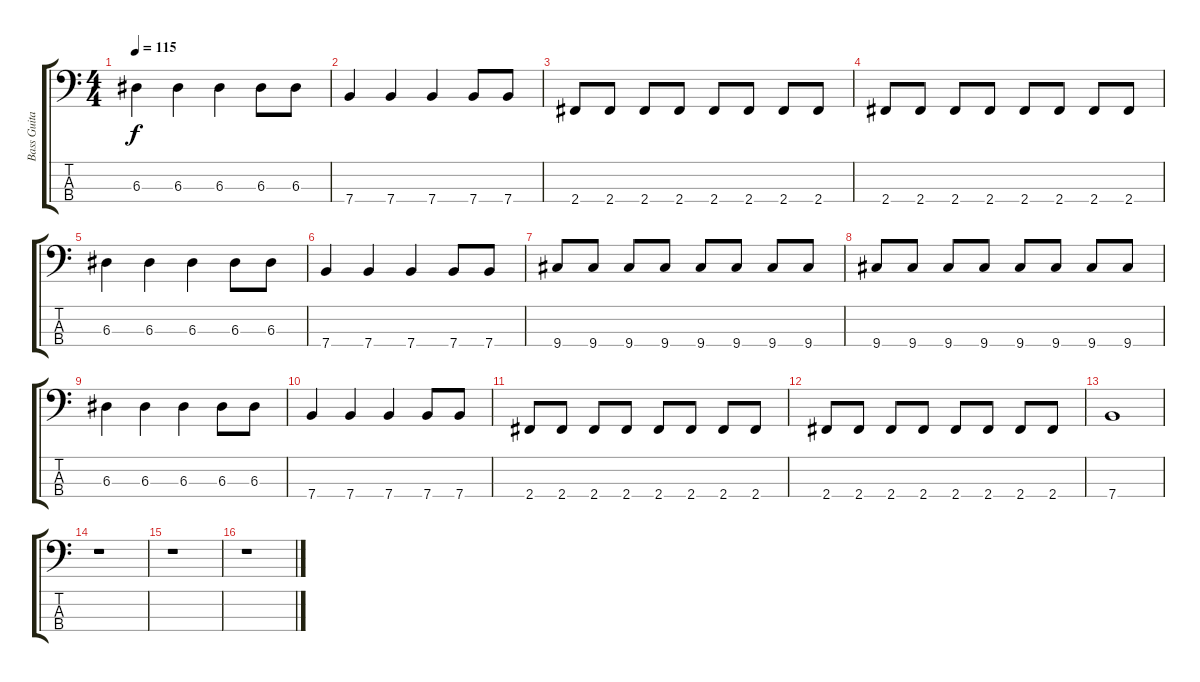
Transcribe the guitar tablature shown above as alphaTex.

\track ("Bass Guitar" "Bass Guita") {instrument electricbassfinger}
\staff {score tabs}
\tuning (G2 D2 A1 E1) {hide}
\ts (4 4)
\tempo 115
\clef f4
\ks c
6.3.4{dy f} 6.3.4 6.3.4 6.3.8 6.3.8 |
7.4.4 7.4.4 7.4.4 7.4.8 7.4.8 |
2.4.8 2.4.8 2.4.8 2.4.8 2.4.8 2.4.8 2.4.8 2.4.8 |
2.4.8 2.4.8 2.4.8 2.4.8 2.4.8 2.4.8 2.4.8 2.4.8 |
6.3.4 6.3.4 6.3.4 6.3.8 6.3.8 |
7.4.4 7.4.4 7.4.4 7.4.8 7.4.8 |
9.4.8 9.4.8 9.4.8 9.4.8 9.4.8 9.4.8 9.4.8 9.4.8 |
9.4.8 9.4.8 9.4.8 9.4.8 9.4.8 9.4.8 9.4.8 9.4.8 |
6.3.4 6.3.4 6.3.4 6.3.8 6.3.8 |
7.4.4 7.4.4 7.4.4 7.4.8 7.4.8 |
2.4.8 2.4.8 2.4.8 2.4.8 2.4.8 2.4.8 2.4.8 2.4.8 |
2.4.8 2.4.8 2.4.8 2.4.8 2.4.8 2.4.8 2.4.8 2.4.8 |
7.4.1 |
r.1 |
r.1 |
r.1
